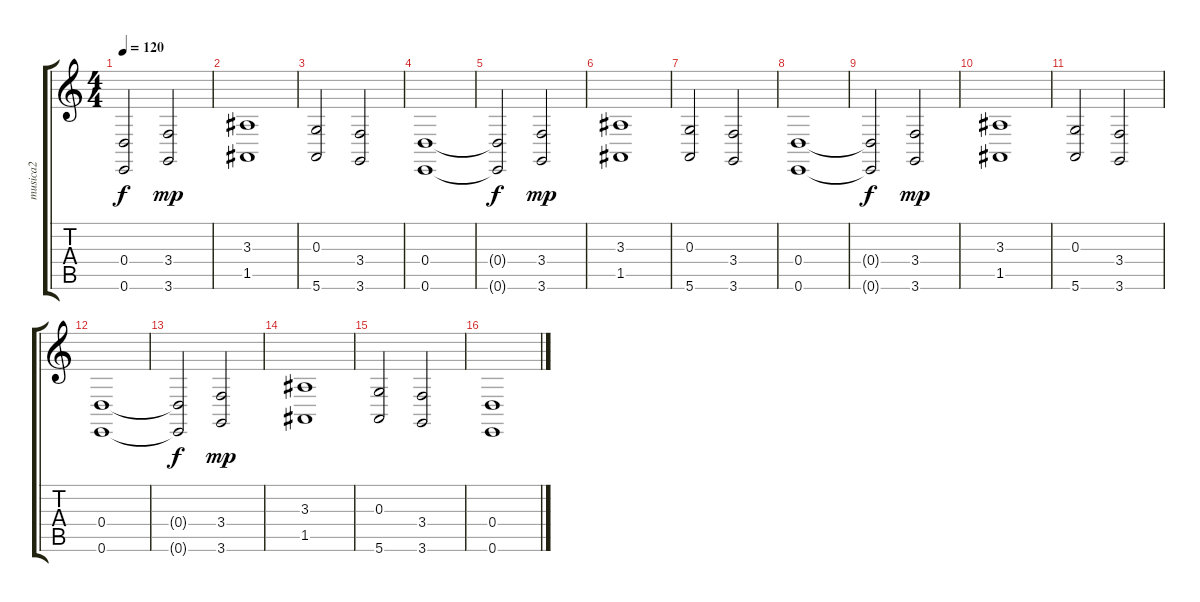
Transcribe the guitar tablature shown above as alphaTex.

\track ("musica2" "musica2") {instrument stringensemble1}
\staff {score tabs}
\tuning (E4 B3 G3 D3 A2 E2) {hide}
\ts (4 4)
\tempo 120
\clef g2
\ks c
(0.4{t} 0.6{t}).2{dy f volume 14} (3.4 3.6).2{dy mp volume 14} |
(3.3 1.5).1{volume 14} |
(0.3 5.6).2{volume 14} (3.4 3.6).2{volume 14} |
(0.4 0.6).1{volume 14 instrument stringensemble1} |
(0.4{t} 0.6{t}).2{dy f volume 14} (3.4 3.6).2{dy mp volume 14} |
(3.3 1.5).1{volume 14} |
(0.3 5.6).2{volume 14} (3.4 3.6).2{volume 14} |
(0.4 0.6).1{volume 14 instrument stringensemble1} |
(0.4{t} 0.6{t}).2{dy f volume 14} (3.4 3.6).2{dy mp volume 14} |
(3.3 1.5).1{volume 14} |
(0.3 5.6).2{volume 14} (3.4 3.6).2{volume 14} |
(0.4 0.6).1{volume 14 instrument stringensemble1} |
(0.4{t} 0.6{t}).2{dy f volume 14} (3.4 3.6).2{dy mp volume 14} |
(3.3 1.5).1{volume 14} |
(0.3 5.6).2{volume 14} (3.4 3.6).2{volume 14} |
(0.4 0.6).1{volume 13 instrument stringensemble1}
